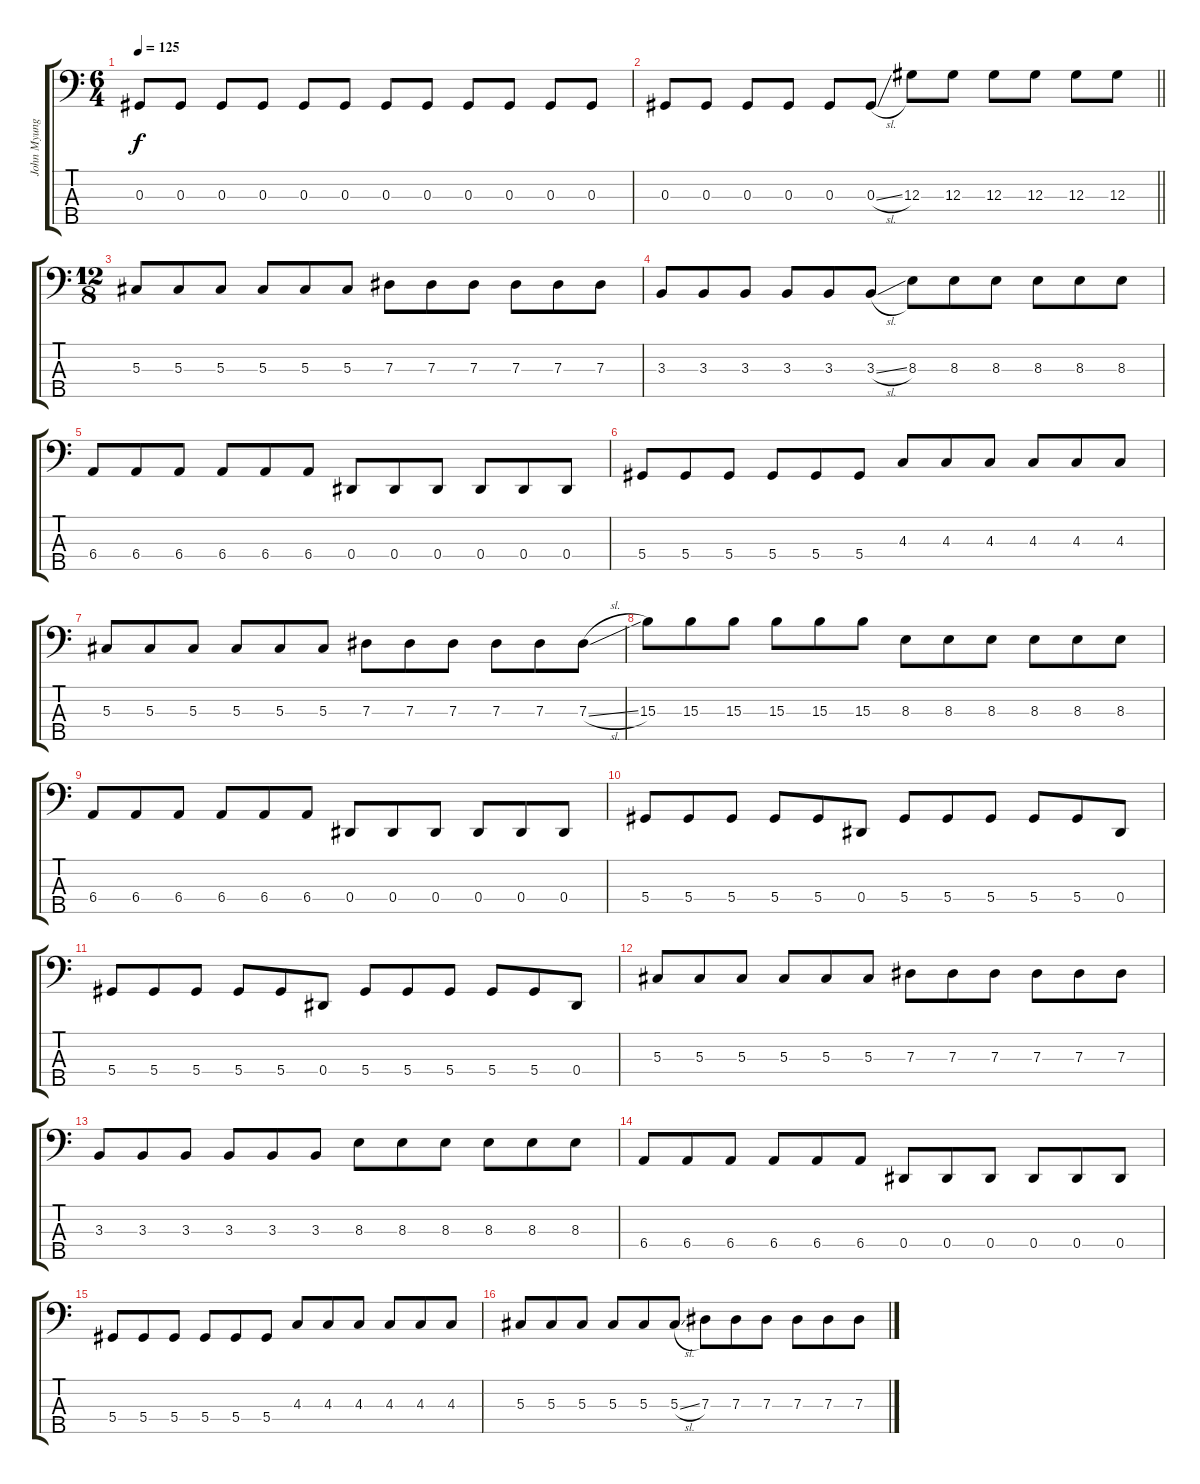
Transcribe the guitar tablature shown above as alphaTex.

\track ("John Myung" "John Myung") {instrument electricbassfinger}
\staff {score tabs}
\tuning (Gb2 Db2 Ab1 Eb1 Bb0) {hide}
\ts (6 4)
\tempo 125
\clef f4
\ks c
0.3.8{dy f} 0.3.8 0.3.8 0.3.8 0.3.8 0.3.8 0.3.8 0.3.8 0.3.8 0.3.8 0.3.8 0.3.8 |
\barLineRight lightlight
0.3.8 0.3.8 0.3.8 0.3.8 0.3.8 0.3{sl}.8 12.3.8 12.3.8 12.3.8 12.3.8 12.3.8 12.3.8 |
\ts (12 8)
5.3.8 5.3.8 5.3.8 5.3.8 5.3.8 5.3.8 7.3.8 7.3.8 7.3.8 7.3.8 7.3.8 7.3.8 |
3.3.8 3.3.8 3.3.8 3.3.8 3.3.8 3.3{sl}.8 8.3.8 8.3.8 8.3.8 8.3.8 8.3.8 8.3.8 |
6.4.8 6.4.8 6.4.8 6.4.8 6.4.8 6.4.8 0.4.8 0.4.8 0.4.8 0.4.8 0.4.8 0.4.8 |
5.4.8 5.4.8 5.4.8 5.4.8 5.4.8 5.4.8 4.3.8 4.3.8 4.3.8 4.3.8 4.3.8 4.3.8 |
5.3.8 5.3.8 5.3.8 5.3.8 5.3.8 5.3.8 7.3.8 7.3.8 7.3.8 7.3.8 7.3.8 7.3{sl}.8 |
15.3.8 15.3.8 15.3.8 15.3.8 15.3.8 15.3.8 8.3.8 8.3.8 8.3.8 8.3.8 8.3.8 8.3.8 |
6.4.8 6.4.8 6.4.8 6.4.8 6.4.8 6.4.8 0.4.8 0.4.8 0.4.8 0.4.8 0.4.8 0.4.8 |
5.4.8 5.4.8 5.4.8 5.4.8 5.4.8 0.4.8 5.4.8 5.4.8 5.4.8 5.4.8 5.4.8 0.4.8 |
5.4.8 5.4.8 5.4.8 5.4.8 5.4.8 0.4.8 5.4.8 5.4.8 5.4.8 5.4.8 5.4.8 0.4.8 |
5.3.8 5.3.8 5.3.8 5.3.8 5.3.8 5.3.8 7.3.8 7.3.8 7.3.8 7.3.8 7.3.8 7.3.8 |
3.3.8 3.3.8 3.3.8 3.3.8 3.3.8 3.3.8 8.3.8 8.3.8 8.3.8 8.3.8 8.3.8 8.3.8 |
6.4.8 6.4.8 6.4.8 6.4.8 6.4.8 6.4.8 0.4.8 0.4.8 0.4.8 0.4.8 0.4.8 0.4.8 |
5.4.8 5.4.8 5.4.8 5.4.8 5.4.8 5.4.8 4.3.8 4.3.8 4.3.8 4.3.8 4.3.8 4.3.8 |
5.3.8 5.3.8 5.3.8 5.3.8 5.3.8 5.3{sl}.8 7.3.8 7.3.8 7.3.8 7.3.8 7.3.8 7.3{sl}.8
